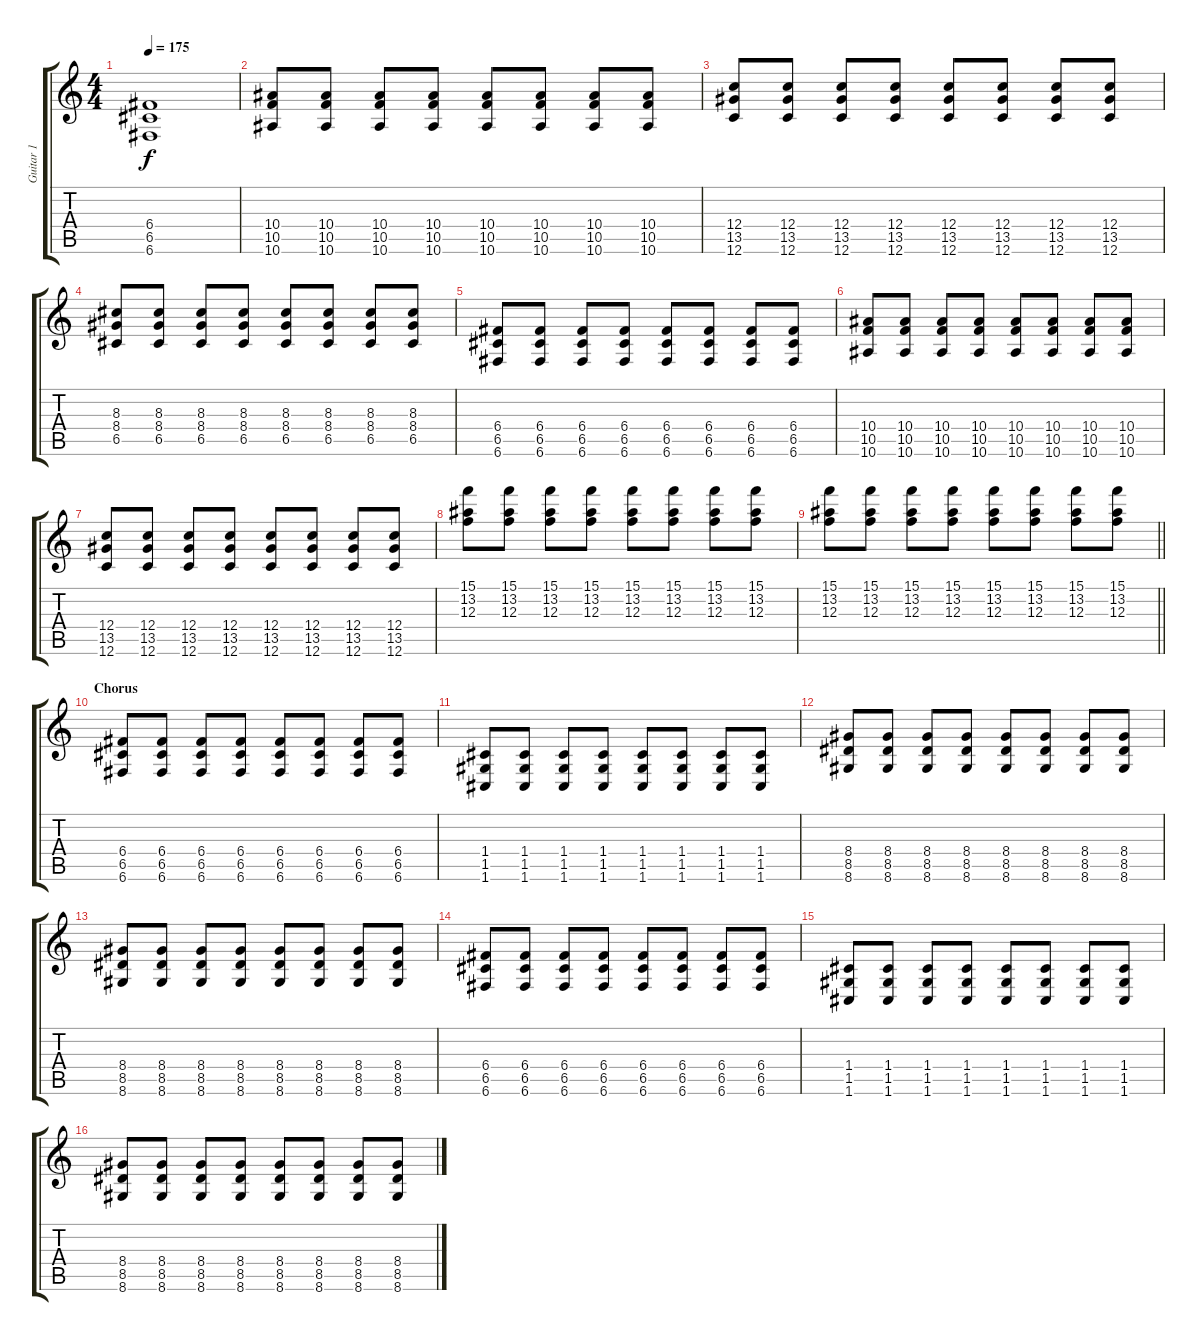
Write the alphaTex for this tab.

\track ("Guitar 1" "Guitar 1") {instrument distortionguitar}
\staff {score tabs}
\tuning (D4 A3 F3 C3 G2 C2) {hide}
\ts (4 4)
\tempo 175
\clef g2
\ks c
(6.4 6.5 6.6).1{dy f} |
(10.4 10.5 10.6).8 (10.4 10.5 10.6).8 (10.4 10.5 10.6).8 (10.4 10.5 10.6).8 (10.4 10.5 10.6).8 (10.4 10.5 10.6).8 (10.4 10.5 10.6).8 (10.4 10.5 10.6).8 |
(12.4 13.5 12.6).8 (12.4 13.5 12.6).8 (12.4 13.5 12.6).8 (12.4 13.5 12.6).8 (12.4 13.5 12.6).8 (12.4 13.5 12.6).8 (12.4 13.5 12.6).8 (12.4 13.5 12.6).8 |
(8.3 8.4 6.5).8 (8.3 8.4 6.5).8 (8.3 8.4 6.5).8 (8.3 8.4 6.5).8 (8.3 8.4 6.5).8 (8.3 8.4 6.5).8 (8.3 8.4 6.5).8 (8.3 8.4 6.5).8 |
(6.4 6.5 6.6).8 (6.4 6.5 6.6).8 (6.4 6.5 6.6).8 (6.4 6.5 6.6).8 (6.4 6.5 6.6).8 (6.4 6.5 6.6).8 (6.4 6.5 6.6).8 (6.4 6.5 6.6).8 |
(10.4 10.5 10.6).8 (10.4 10.5 10.6).8 (10.4 10.5 10.6).8 (10.4 10.5 10.6).8 (10.4 10.5 10.6).8 (10.4 10.5 10.6).8 (10.4 10.5 10.6).8 (10.4 10.5 10.6).8 |
(12.4 13.5 12.6).8 (12.4 13.5 12.6).8 (12.4 13.5 12.6).8 (12.4 13.5 12.6).8 (12.4 13.5 12.6).8 (12.4 13.5 12.6).8 (12.4 13.5 12.6).8 (12.4 13.5 12.6).8 |
(15.1 13.2 12.3).8{balance 11} (15.1 13.2 12.3).8 (15.1 13.2 12.3).8 (15.1 13.2 12.3).8 (15.1 13.2 12.3).8 (15.1 13.2 12.3).8 (15.1 13.2 12.3).8 (15.1 13.2 12.3).8 |
\barLineRight lightlight
(15.1 13.2 12.3).8 (15.1 13.2 12.3).8 (15.1 13.2 12.3).8 (15.1 13.2 12.3).8 (15.1 13.2 12.3).8 (15.1 13.2 12.3).8 (15.1 13.2 12.3).8 (15.1 13.2 12.3).8 |
\section ("" "Chorus")
(6.4 6.5 6.6).8{balance 8} (6.4 6.5 6.6).8 (6.4 6.5 6.6).8 (6.4 6.5 6.6).8 (6.4 6.5 6.6).8 (6.4 6.5 6.6).8 (6.4 6.5 6.6).8 (6.4 6.5 6.6).8 |
(1.4 1.5 1.6).8 (1.4 1.5 1.6).8 (1.4 1.5 1.6).8 (1.4 1.5 1.6).8 (1.4 1.5 1.6).8 (1.4 1.5 1.6).8 (1.4 1.5 1.6).8 (1.4 1.5 1.6).8 |
(8.4 8.5 8.6).8 (8.4 8.5 8.6).8 (8.4 8.5 8.6).8 (8.4 8.5 8.6).8 (8.4 8.5 8.6).8 (8.4 8.5 8.6).8 (8.4 8.5 8.6).8 (8.4 8.5 8.6).8 |
(8.4 8.5 8.6).8 (8.4 8.5 8.6).8 (8.4 8.5 8.6).8 (8.4 8.5 8.6).8 (8.4 8.5 8.6).8 (8.4 8.5 8.6).8 (8.4 8.5 8.6).8 (8.4 8.5 8.6).8 |
(6.4 6.5 6.6).8 (6.4 6.5 6.6).8 (6.4 6.5 6.6).8 (6.4 6.5 6.6).8 (6.4 6.5 6.6).8 (6.4 6.5 6.6).8 (6.4 6.5 6.6).8 (6.4 6.5 6.6).8 |
(1.4 1.5 1.6).8 (1.4 1.5 1.6).8 (1.4 1.5 1.6).8 (1.4 1.5 1.6).8 (1.4 1.5 1.6).8 (1.4 1.5 1.6).8 (1.4 1.5 1.6).8 (1.4 1.5 1.6).8 |
(8.4 8.5 8.6).8 (8.4 8.5 8.6).8 (8.4 8.5 8.6).8 (8.4 8.5 8.6).8 (8.4 8.5 8.6).8 (8.4 8.5 8.6).8 (8.4 8.5 8.6).8 (8.4 8.5 8.6).8
